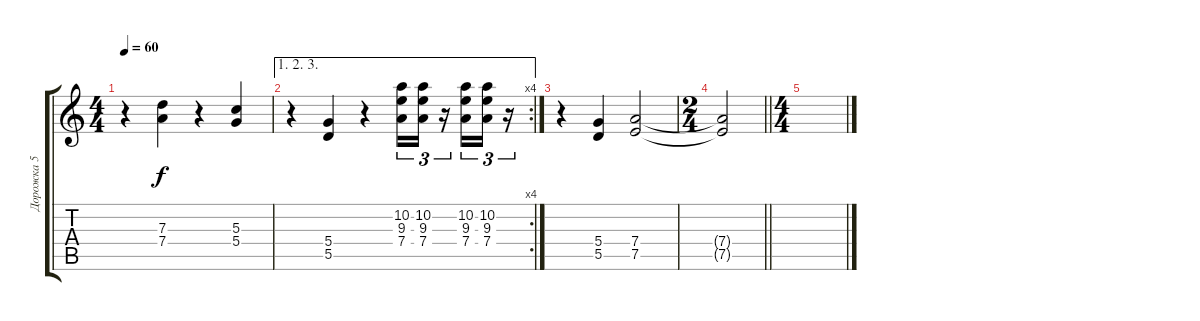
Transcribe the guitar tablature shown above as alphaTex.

\track ("Дорожка 5" "Дорожка 5") {instrument overdrivenguitar}
\staff {score tabs}
\tuning (E4 B3 G3 D3 A2 E2) {hide}
\ts (4 4)
\tempo 60
\clef g2
\ks c
r.4{dy f} (7.3 7.4).4 r.4 (5.3 5.4).4 |
\ae (1 2 3)
\rc 4
r.4 (5.4 5.5).4 r.4 (10.2 9.3 7.4).16{tu (3 2)} (10.2 9.3 7.4).16{tu (3 2)} r.16{tu (3 2)} (10.2 9.3 7.4).16{tu (3 2)} (10.2 9.3 7.4).16{tu (3 2)} r.16{tu (3 2)} |
r.4 (5.4 5.5).4 (7.4 7.5).2{volume 3} |
\ts (2 4)
\barLineRight lightlight
(7.4{t} 7.5{t}).2 |
\ts (4 4)
